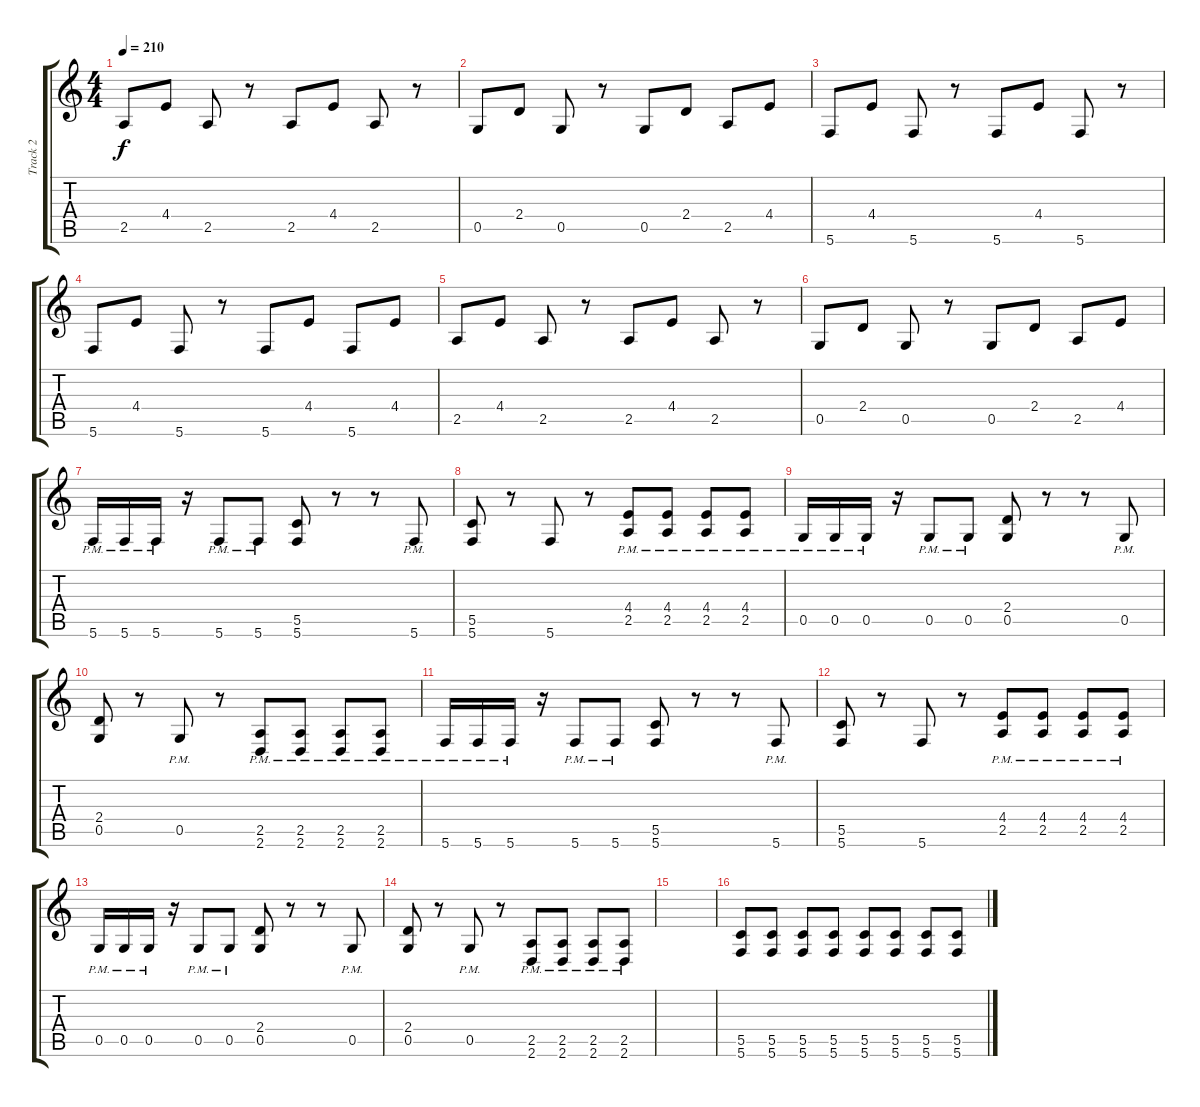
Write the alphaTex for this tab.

\track ("Track 2" "Track 2") {instrument distortionguitar}
\staff {score tabs}
\tuning (D4 A3 F3 C3 G2 C2) {hide}
\ts (4 4)
\tempo 210
\clef g2
\ks c
2.5.8{dy f} 4.4.8 2.5.8 r.8 2.5.8 4.4.8 2.5.8 r.8 |
0.5.8 2.4.8 0.5.8 r.8 0.5.8 2.4.8 2.5.8 4.4.8 |
5.6.8 4.4.8 5.6.8 r.8 5.6.8 4.4.8 5.6.8 r.8 |
5.6.8 4.4.8 5.6.8 r.8 5.6.8 4.4.8 5.6.8 4.4.8 |
2.5.8 4.4.8 2.5.8 r.8 2.5.8 4.4.8 2.5.8 r.8 |
0.5.8 2.4.8 0.5.8 r.8 0.5.8 2.4.8 2.5.8 4.4.8 |
5.6{pm}.16 5.6{pm}.16 5.6{pm}.16 r.16 5.6{pm}.8 5.6{pm}.8 (5.5 5.6).8 r.8 r.8 5.6{pm}.8 |
(5.5 5.6).8 r.8 5.6.8 r.8 (4.4{pm} 2.5{pm}).8 (4.4{pm} 2.5{pm}).8 (4.4{pm} 2.5{pm}).8 (4.4{pm} 2.5{pm}).8 |
0.5{pm}.16 0.5{pm}.16 0.5{pm}.16 r.16 0.5{pm}.8 0.5{pm}.8 (2.4 0.5).8 r.8 r.8 0.5{pm}.8 |
(2.4 0.5).8 r.8 0.5{pm}.8 r.8 (2.5{pm} 2.6{pm}).8 (2.5{pm} 2.6{pm}).8 (2.5{pm} 2.6{pm}).8 (2.5{pm} 2.6{pm}).8 |
5.6{pm}.16 5.6{pm}.16 5.6{pm}.16 r.16 5.6{pm}.8 5.6{pm}.8 (5.5 5.6).8 r.8 r.8 5.6{pm}.8 |
(5.5 5.6).8 r.8 5.6.8 r.8 (4.4{pm} 2.5{pm}).8 (4.4{pm} 2.5{pm}).8 (4.4{pm} 2.5{pm}).8 (4.4{pm} 2.5{pm}).8 |
0.5{pm}.16 0.5{pm}.16 0.5{pm}.16 r.16 0.5{pm}.8 0.5{pm}.8 (2.4 0.5).8 r.8 r.8 0.5{pm}.8 |
(2.4 0.5).8 r.8 0.5{pm}.8 r.8 (2.5{pm} 2.6{pm}).8 (2.5{pm} 2.6{pm}).8 (2.5{pm} 2.6{pm}).8 (2.5{pm} 2.6{pm}).8 |
|
(5.5 5.6).8 (5.5 5.6).8 (5.5 5.6).8 (5.5 5.6).8 (5.5 5.6).8 (5.5 5.6).8 (5.5 5.6).8 (5.5 5.6).8
